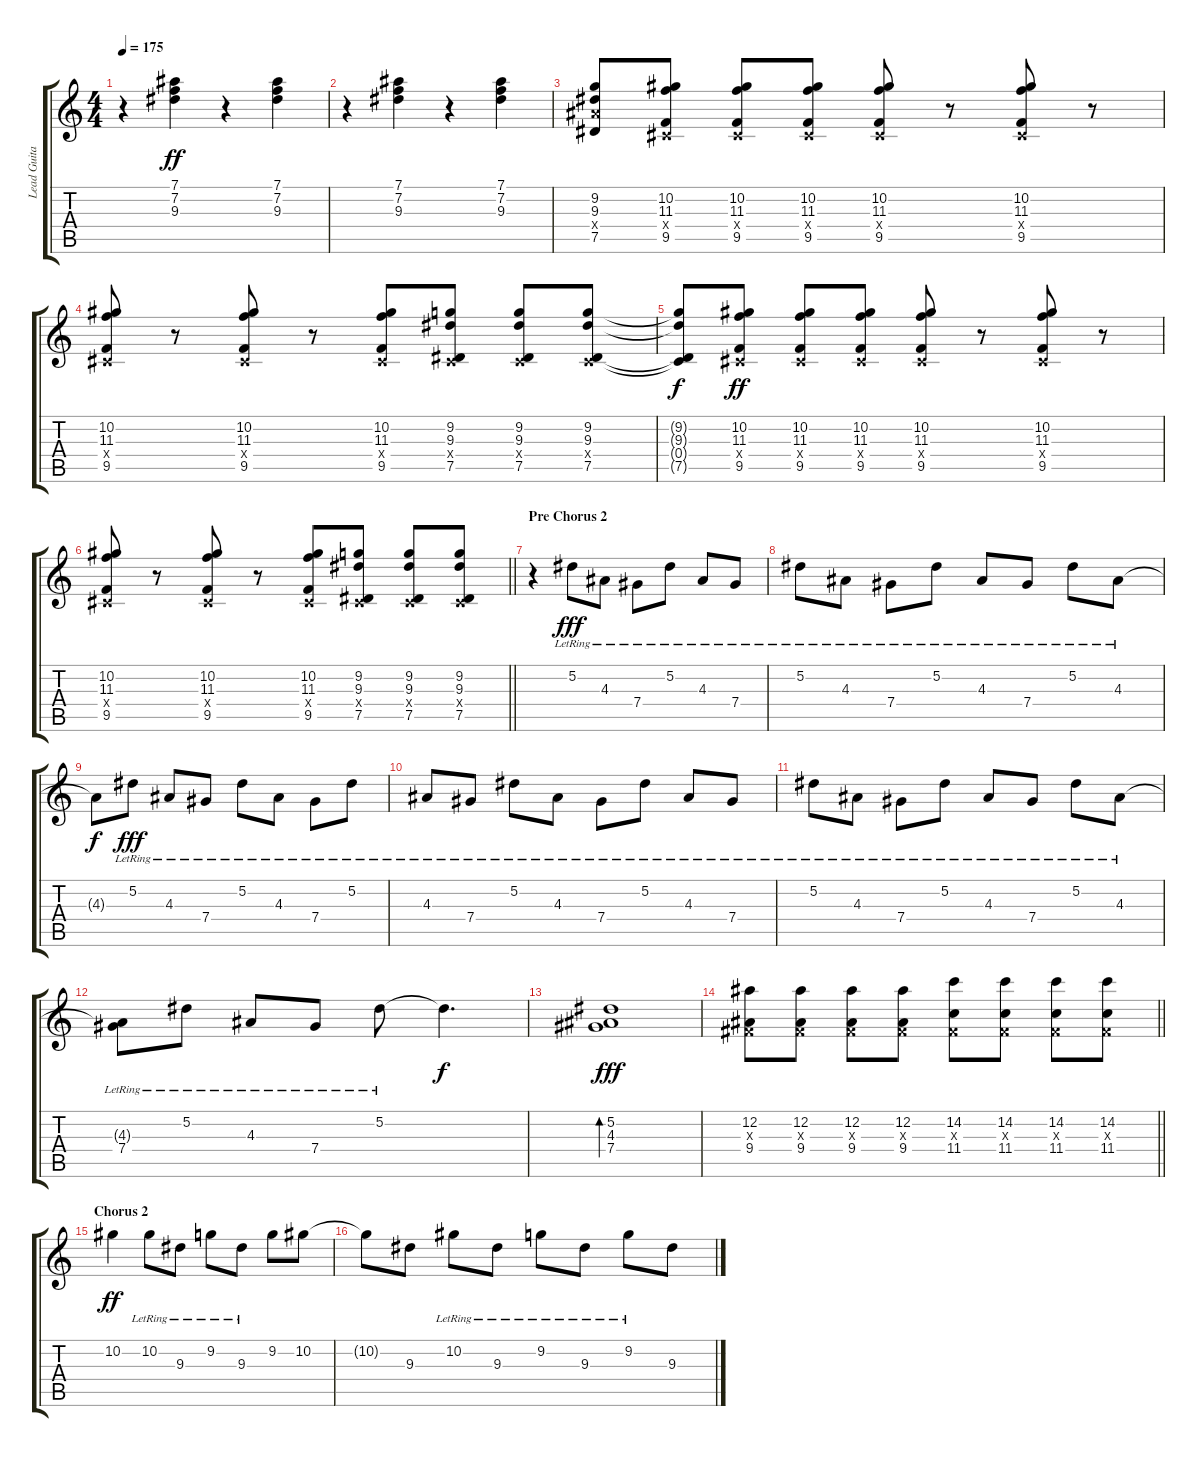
\track ("Lead Guitar | Josh" "Lead Guita") {instrument overdrivenguitar}
\staff {score tabs}
\tuning (Eb4 Bb3 Gb3 Db3 Ab2 Db2) {hide}
\ts (4 4)
\tempo 175
\clef g2
\ks c
r.4{dy ff} (7.1 7.2 9.3).4 r.4 (7.1 7.2 9.3).4 |
r.4 (7.1 7.2 9.3).4 r.4 (7.1 7.2 9.3).4 |
(9.2 9.3 9.4{x} 7.5).8 (10.2 11.3 0.4{x} 9.5).8 (10.2 11.3 0.4{x} 9.5).8 (10.2 11.3 0.4{x} 9.5).8 (10.2 11.3 0.4{x} 9.5).8 r.8 (10.2 11.3 0.4{x} 9.5).8 r.8 |
(10.2 11.3 0.4{x} 9.5).8 r.8 (10.2 11.3 0.4{x} 9.5).8 r.8 (10.2 11.3 0.4{x} 9.5).8 (9.2 9.3 0.4{x} 7.5).8 (9.2 9.3 0.4{x} 7.5).8 (9.2 9.3 0.4{x} 7.5).8 |
(9.2{t} 9.3{t} 0.4{t} 7.5{t}).8{dy f} (10.2 11.3 0.4{x} 9.5).8{dy ff} (10.2 11.3 0.4{x} 9.5).8 (10.2 11.3 0.4{x} 9.5).8 (10.2 11.3 0.4{x} 9.5).8 r.8 (10.2 11.3 0.4{x} 9.5).8 r.8 |
\barLineRight lightlight
(10.2 11.3 0.4{x} 9.5).8 r.8 (10.2 11.3 0.4{x} 9.5).8 r.8 (10.2 11.3 0.4{x} 9.5).8 (9.2 9.3 0.4{x} 7.5).8 (9.2 9.3 0.4{x} 7.5).8 (9.2 9.3 0.4{x} 7.5).8 |
\section ("" "Pre Chorus 2")
r.4{instrument electricguitarjazz} 5.2{lr}.8{dy fff} 4.3{lr}.8 7.4{lr}.8 5.2{lr}.8 4.3{lr}.8 7.4{lr}.8 |
5.2{lr}.8 4.3{lr}.8 7.4{lr}.8 5.2{lr}.8 4.3{lr}.8 7.4{lr}.8 5.2{lr}.8 4.3{lr}.8 |
4.3{t}.8{dy f} 5.2{lr}.8{dy fff} 4.3{lr}.8 7.4{lr}.8 5.2{lr}.8 4.3{lr}.8 7.4{lr}.8 5.2{lr}.8 |
4.3{lr}.8 7.4{lr}.8 5.2{lr}.8 4.3{lr}.8 7.4{lr}.8 5.2{lr}.8 4.3{lr}.8 7.4{lr}.8 |
5.2{lr}.8 4.3{lr}.8 7.4{lr}.8 5.2{lr}.8 4.3{lr}.8 7.4{lr}.8 5.2{lr}.8 4.3{lr}.8 |
(4.3{t} 7.4{lr}).8 5.2{lr}.8 4.3{lr}.8 7.4{lr}.8 5.2{lr}.8 5.2{t}.4{d dy f} |
(5.2 4.3 7.4).1{bd 240 dy fff instrument overdrivenguitar} |
\barLineRight lightlight
(12.2 0.3{x} 9.4).8 (12.2 0.3{x} 9.4).8 (12.2 0.3{x} 9.4).8 (12.2 0.3{x} 9.4).8 (14.2 0.3{x} 11.4).8 (14.2 0.3{x} 11.4).8 (14.2 0.3{x} 11.4).8 (14.2 0.3{x} 11.4).8 |
\section ("" "Chorus 2")
10.2.4{dy ff} 10.2{lr}.8 9.3{lr}.8 9.2{lr}.8 9.3{lr}.8 9.2.8 10.2.8 |
10.2{t}.8 9.3.8 10.2{lr}.8 9.3{lr}.8 9.2{lr}.8 9.3{lr}.8 9.2{lr}.8 9.3.8
